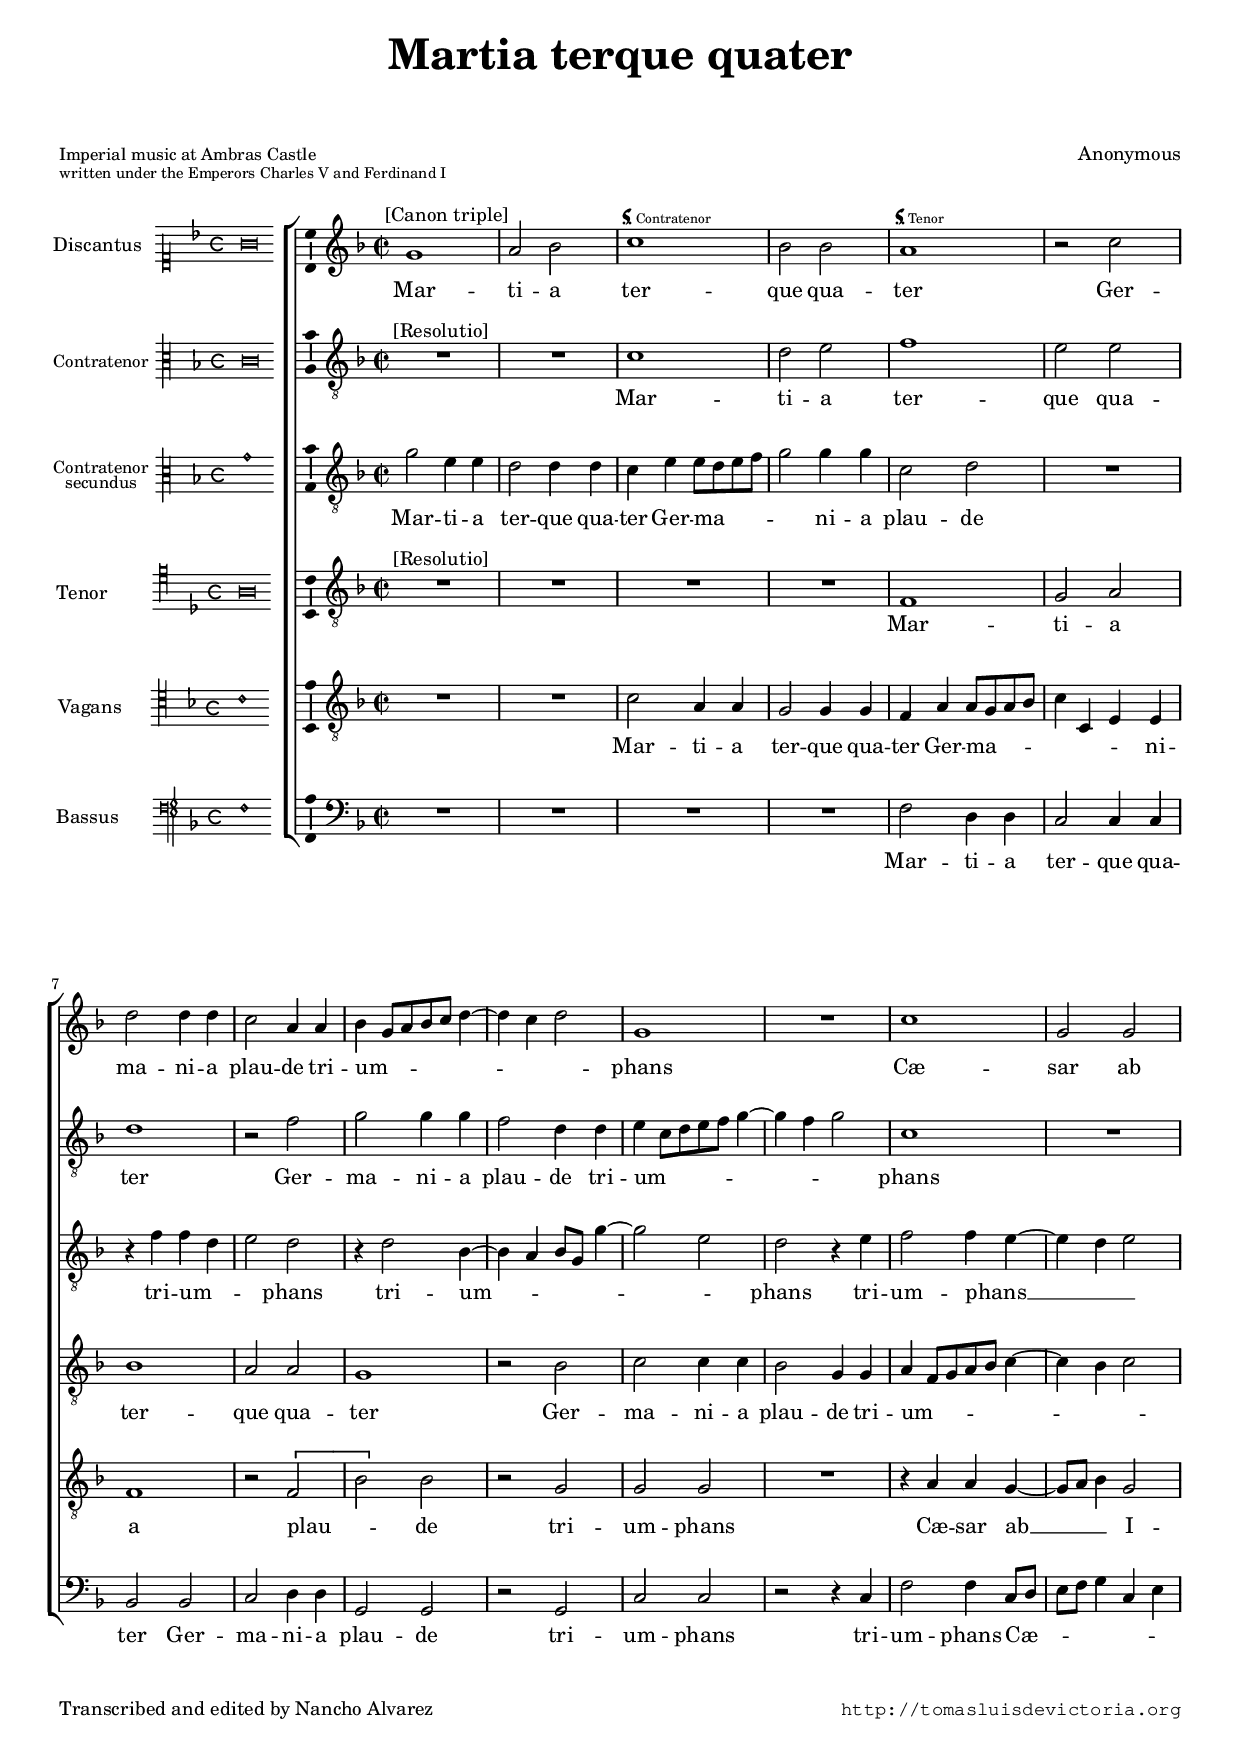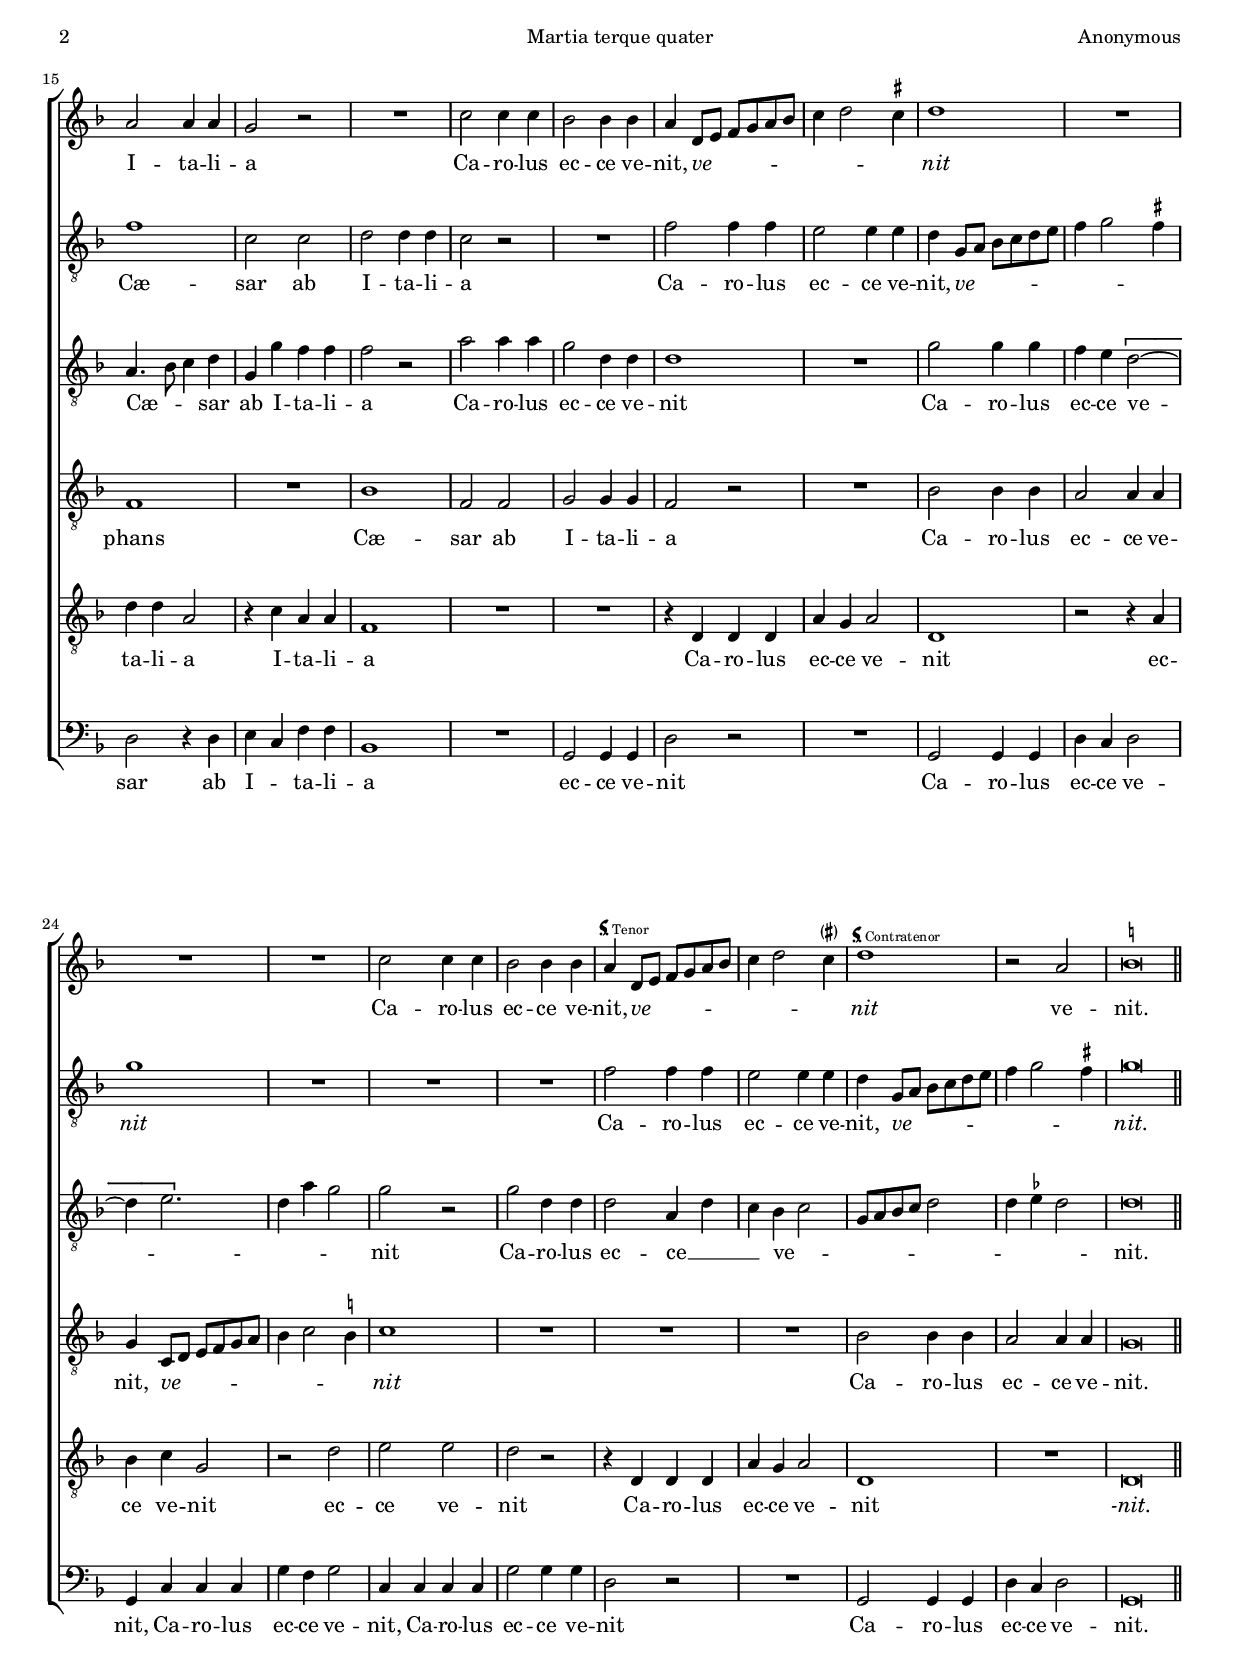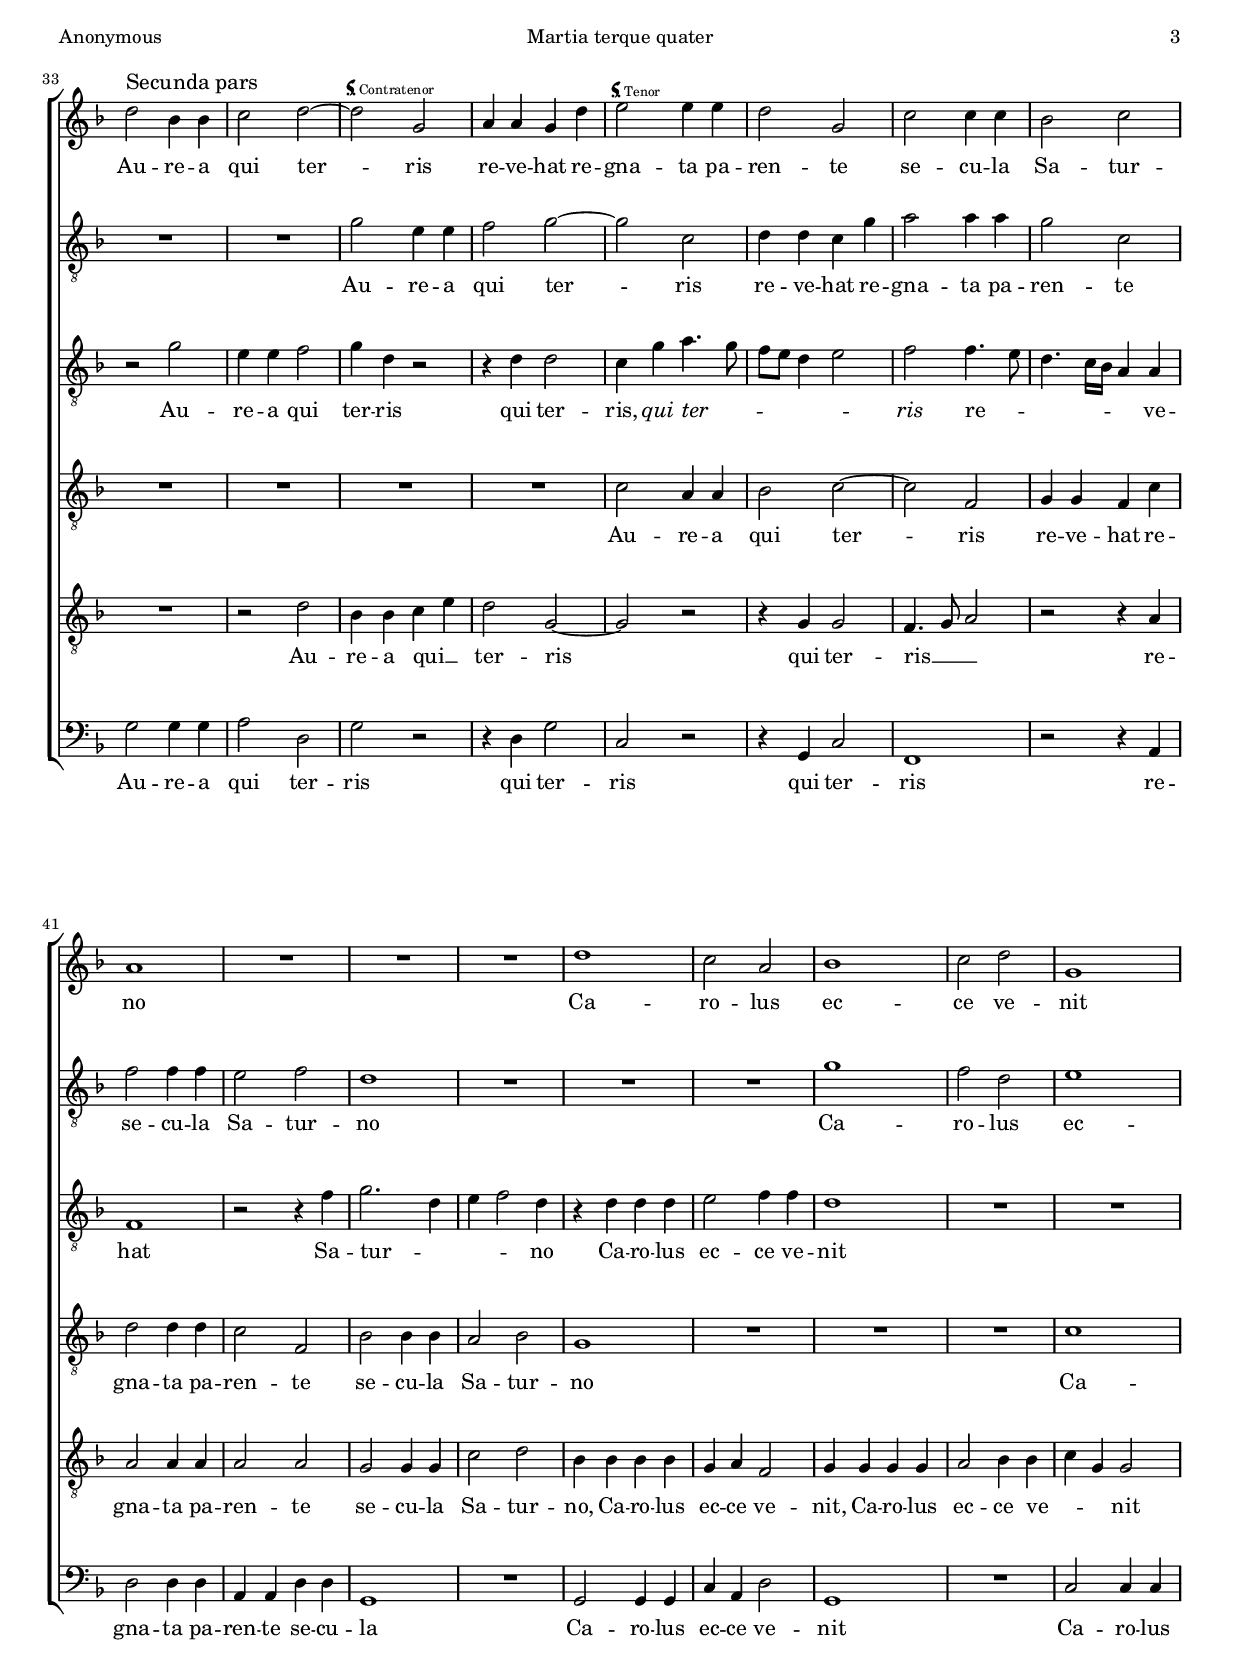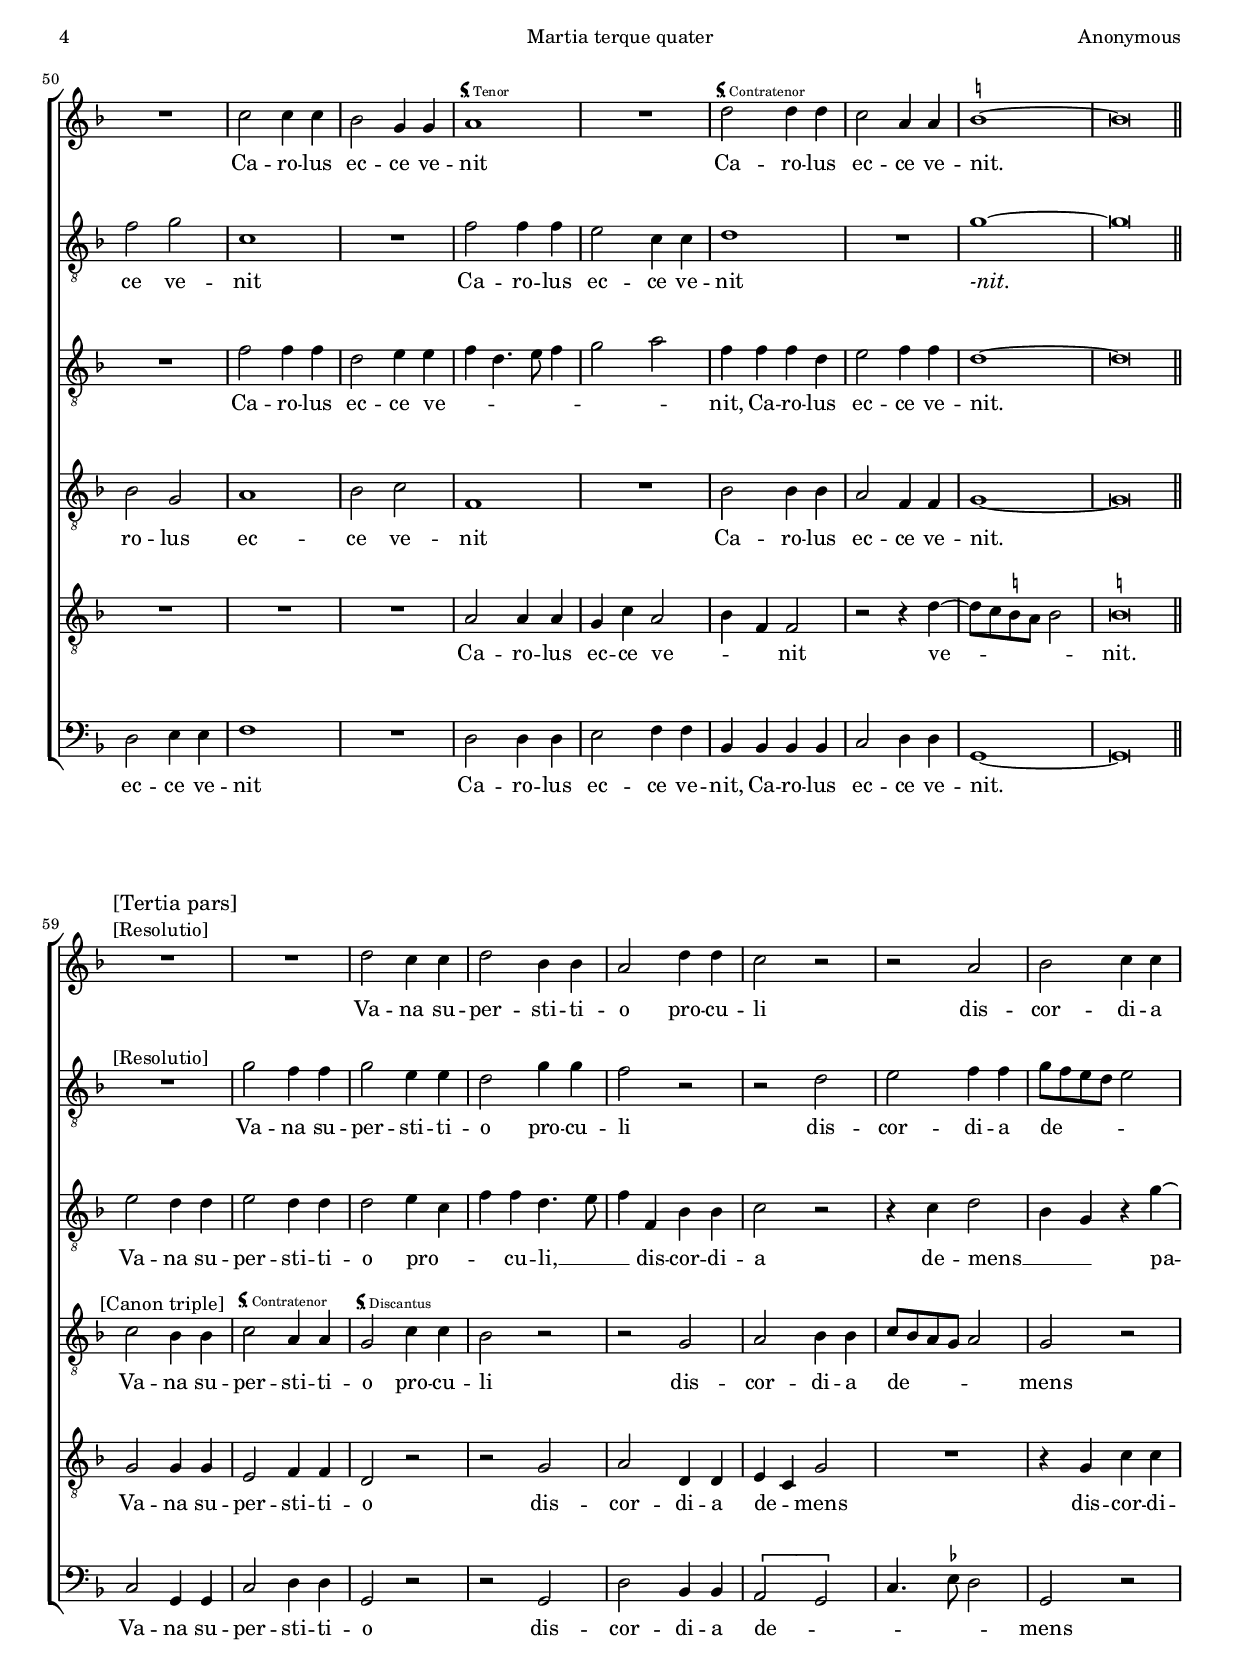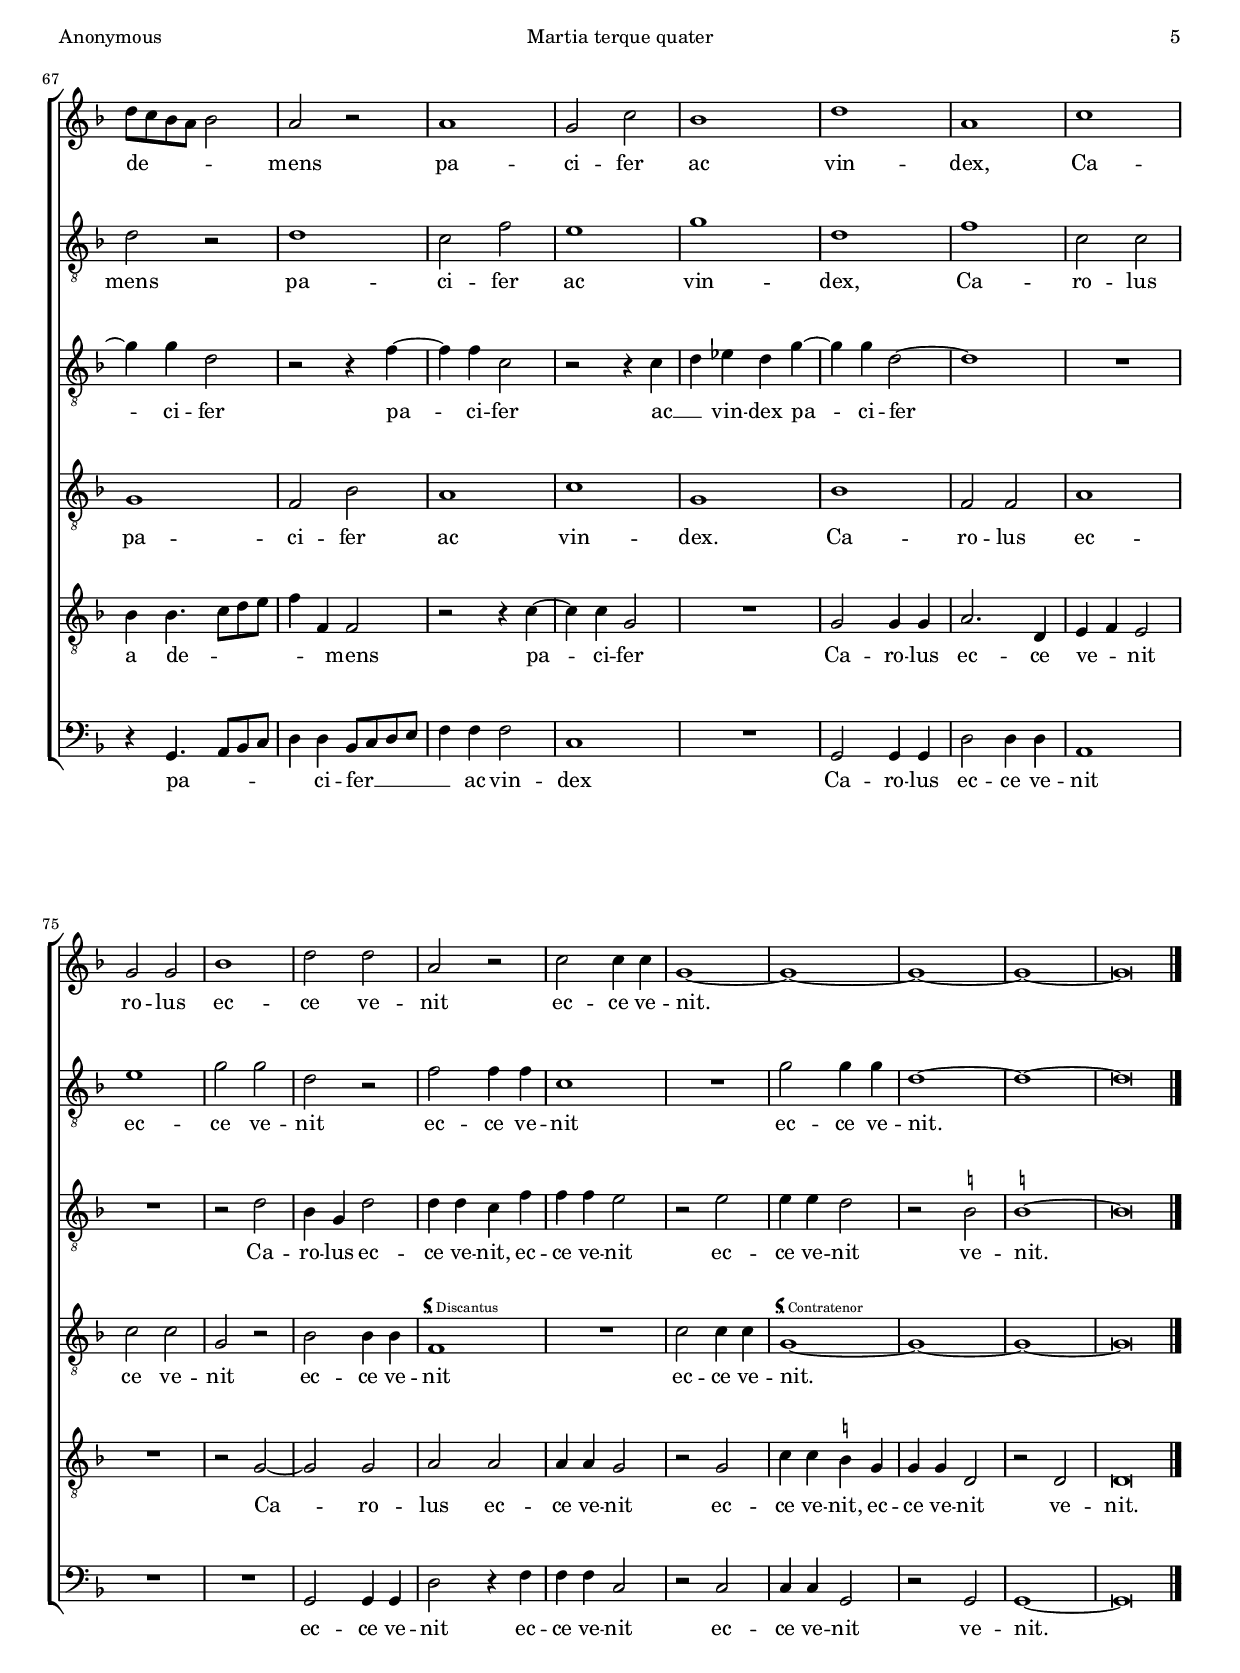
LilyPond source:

\version "2.18.0"

#(set-default-paper-size "a4")
#(set-global-staff-size 16.6)
#(ly:set-option 'point-and-click #f)
%mobile -s13.0 -i3.2

italicas=\override LyricText.font-shape = #'italic
rectas=\override LyricText.font-shape = #'upright
ss=\once \set suggestAccidentals = ##t
incipitwidth = 20
mtempo={\tempo 4 = 100}
mtempob={\tempo 4 = 50}

htitle="Martia terque quater"
hcomposer="Anonymous"

\header {
	title=\markup{\fontsize #3 "Martia terque quater"}
	%subtitle=""
	subsubtitle=\markup{\null \vspace #2 }
	composer="Anonymous" % tal vez de Ludwig Senfl
        pdfauthor=\composer
	%opus="(-)"
	poet=\markup{\smaller \column{"Imperial music at Ambras Castle" \smaller \raise #1 "written under the Emperors Charles V and Ferdinand I"}}
	% Nº de inventario P 5370-5373
	% Original bordado en unas servilletas
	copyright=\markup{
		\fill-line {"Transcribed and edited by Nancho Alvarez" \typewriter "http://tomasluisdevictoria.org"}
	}
%	tagline=""
}

global={\key f \major
        \time 2/2 \skip 1*32 \bar "||" \break
        \skip 1*26 \bar "||" \break
        % Signo de compás 2/2
	\skip 1*26 \bar "|."
}


cantus=\relative c''{
        % Al principio hay unos signos que no sé identificar, parece "C 2"
	\once \override TextScript.X-offset = #-2.5
	s4*0^\markup{"[Canon triple]"}
	g1
	a2 bes
	s4*0^\markup{\fontsize #-3 \line{\musicglyph #"scripts.usignumcongruentiae" "Contratenor"}}
	c1
	bes2 bes
	s4*0^\markup{\fontsize #-3 \line{\musicglyph #"scripts.usignumcongruentiae" "Tenor"}}
	a1
	r2 c
	d2 d4 d
	c2 a4 a
	bes4 g8[ a bes c] d4 ~
	d c d2 % no se ven las plicas
	g,1
	R1 % no se ve bien
	c1
	g2 g
	a2 a4 a % no se ven las plicas
	g2 r
	R1 % no se ve bien
	c2 c4 c
	bes2 bes4 bes
	a4 d,8 e f g a bes
	c4 d2 \ss cis4
	d1
	R1*3
	c2 c4 c
	bes2 bes4 bes
	a4^\markup{\fontsize #-3 \line{\musicglyph #"scripts.usignumcongruentiae" "Tenor"}} d,8 e f g a bes
	c4 d2
	\once \override Staff.AccidentalSuggestion.parenthesized=##t
	 \ss cis4 % aunque hay do natural
	d1^\markup{\fontsize #-3 \line{\musicglyph #"scripts.usignumcongruentiae" "Contratenor"}}
	r2 a
	\ss b\breve*1/2
	\once \override TextScript.padding = #1
	s4*0^\markup{\larger "Secunda pars"}
	d2 bes4 bes 
	c2 d ~
	s4*0^\markup{\fontsize #-3 \line{\musicglyph #"scripts.usignumcongruentiae" "Contratenor"}}
	% el signo va sobre el principio de la nota
	d2 g,
	a4 a g d'
	s4*0^\markup{\fontsize #-3 \line{\musicglyph #"scripts.usignumcongruentiae" "Tenor"}}
	e2 e4 e
	d2 g,
	c2 c4 c
	bes2 c
	a1
	R1*3
	d1
	c2 a
	bes1
	c2 d
	g,1
	R1
	c2 c4 c
	bes2 g4 g
	s4*0^\markup{\fontsize #-3 \line{\musicglyph #"scripts.usignumcongruentiae" "Tenor"}}
	a1
	R1
	s4*0^\markup{\fontsize #-3 \line{\musicglyph #"scripts.usignumcongruentiae" "Contratenor"}}
	d2 d4 d
	c2 a4 a
	\ss b1 ~
	b\breve*1/2 % \ss
	\once \override TextScript.X-offset = #-1.5
	\once \override TextScript.padding = #1
	s4*0^\markup{\column{\larger "[Tertia pars]" "[Resolutio]"}}
	% Cambia a clave de sol
	R1*2
	d2 c4 c
	d2 bes4 bes
	a2 d4 d
	c2 r
	r2 a
	bes2 c4 c
	d8 c bes a bes2
	a r
	a1
	g2 c
	bes1
	d
	a
	c
	g2 g
	bes1
	d2 d
	a r
	c2 c4 c
	g1 ~
	g1 ~
	g ~
	g ~
	g\breve*1/2
	
}

altus=\relative c'{
	\once \override TextScript.X-offset = #-1.5
	s4*0^\markup{"[Resolutio]"}
	R1*2
	c1
	d2 e
	f1
	e2 e
	d1
	r2 f
	g g4 g
	f2 d4 d
	e4 c8[ d e f] g4 ~
	g4 f g2
	c,1 
	R1
	f1
	c2 c
	d2 d4 d
	c2 r
	R1
	f2 f4 f
	e2 e4 e
	d g,8 a bes c d e
	f4 g2 \ss fis4
	g1
	R1*3
	f2 f4 f
	e2 e4 e
	d g,8 a bes c d e
	f4 g2 \ss fis4
	g\breve*1/2
	R1*2
	g2 e4 e
	f2 g ~
	g c,
	d4 d c g'
	a2 a4 a
	g2 c,
	f2 f4 f
	e2 f
	d1
	R1*3
	g1
	f2 d
	e1
	f2 g
	c,1
	R1
	f2 f4 f
	e2 c4 c
	d1
	R1
	g1 ~
	g\breve*1/2
	\once \override TextScript.X-offset = #-1.5
	s4*0^\markup{"[Resolutio]"}
	% Cambia a clave de do en segunda
	R1
	g2 f4 f
	g2 e4 e 
	d2 g4 g
	f2 r
	r d
	e2 f4 f 
	g8 f e d e2
	d2 r
	d1
	c2 f e1
	g1
	d
	f
	c2 c
	e1
	g2 g
	d2 r
	f2 f4 f
	c1
	R1
	g'2 g4 g
	d1 ~
	d ~
	d\breve*1/2
}

altusdos=\relative c''{
	g2 e4 e
	d2 d4 d
	c4 e e8 d e f
	g2 g4 g
	c,2 d
	R1
	r4 f f d4 % no hay plica en re
	e2 d2 
	r4 d2 bes4 ~
	bes4 a4 bes8 g g'4 ~
	g	2 e2 % no hay ningún puntillo
	d r4 e % no se ve el silencio
	f2 f4 e ~ % no se ven bien las plicas
	e4 d4 e2
	a,4. bes8 c4 d
	g, g' f f
	f2 r
	a2 a4 a
	g2 d4 d
	d1
	R1
	g2 g4 g
	f4 e \[d2 ~
	d4 e2.\]
	d4 a' g2
	g r
	g2 d4 d
	d2 a4 d
	c bes c2
	g8 a bes c d2
	d4 \ss ees d2
	d\breve*1/2 % parece corregido
	r2 g
	e4 e f2
	g4 d r2
	r4 d d2
	c4 g' a4. g8
	f e d4 e2
	f2 f4. e8
	d4. c16 bes a4 a
	f1
	r2 r4 f'
	g2. d4
	e4 f2 d4
	r4 d d d
	e2 f4 f
	d1 
	R1*3
	f2 f4 f
	d2 e4 e
	f4 d4. e8 f4 
	g2 a
	f4 f f d
	e2 f4 f
	d1 ~
	d\breve*1/2
	e2 d4 d
	e2 d4 d
	d2 e4 c
	f4 f d4. e8
	f4 f, bes bes 
	c2 r
	r4 c d2
	bes4 g4 r g'4 ~
	g4 g d2
	r2 r4 f ~
	f f c2
	r2 r4 c
	d4 ees d g ~
	g4 g d2 ~
	d1
	R1*2
	r2 d
	bes4 g d'2
	d4 d c f
	f4 f e2
	r2 e
	e4 e d2
	r2 \ss b
	\ss b1 ~
	b\breve*1/2 \ss
}

tenor=\relative c{
	\once \override TextScript.X-offset = #-1.5
	s4*0^\markup{"[Resolutio]"}
	R1*4
	f1
	g2 a
	bes1
	a2 a
	g1
	r2 bes
	c2 c4 c
	bes2 g4 g
	a4 f8[ g a bes] c4 ~
	c bes c2
	f,1
	R1
	bes1
	f2 f
	g2 g4 g
	f2 r
	R1
	bes2 bes4 bes
	a2 a4 a
	g4 c,8 d e f g a
	bes4 c2 \ss b4 
	c1
	R1*3
	bes2 bes4 bes
	a2 a4 a
	g\breve*1/2
	R1*4
	c2 a4 a
	bes2 c ~
	c f,
	g4 g f c'
	d2 d4 d
	c2 f,
	bes2 bes4 bes
	a2 bes
	g1
	R1*3
	c1
	bes2 g
	a1 bes2 c
	f,1
	R1
	bes2 bes4 bes
	a2 f4 f
	g1 ~
	g\breve*1/2
	\once \override TextScript.X-offset = #-3
	s4*0^\markup{"[Canon triple]"}
	% Cambia a do en cuarta
	c2 bes4 bes
	\override TextScript.padding = #1
	s4*0^\markup{\fontsize #-3 \line{\musicglyph #"scripts.usignumcongruentiae" "Contratenor"}}
	c2 a4 a
	s4*0^\markup{\fontsize #-3 \line{\musicglyph #"scripts.usignumcongruentiae" "Discantus"}}
	g2 c4 c
	bes2 r
	r2 g
	a bes4 bes
	c8 bes a g a2
	g r
	g1
	f2 bes
	a1
	c
	g1
	bes
	f2 f
	a1
	c2 c 
	g2 r
	bes2 bes4 bes
	\override TextScript.padding = #.5
	s4*0^\markup{\fontsize #-3 \line{\musicglyph #"scripts.usignumcongruentiae" "Discantus"}}
	f1
	R1
	c'2 c4 c
	s4*0^\markup{\fontsize #-3 \line{\musicglyph #"scripts.usignumcongruentiae" "Contratenor"}}
	g1 ~
	g ~
	g ~
	g\breve*1/2
}

tenordos=\relative c'{
	R1*2
	c2 a4 a
	g2 g4 g
	f4 a a8 g a bes
	c4 c, e e
	f1
	r2 \[f
	bes\] bes
	r g
	g2 g
	R1
	r4 a a g4 ~
	g8 a bes4 g2 % no se ven las plicas
	d'4 d a2
	r4 c a a
	f1 
	R1*2
	r4 d d d
	a' g a2
	d,1
	r2 r4 a'
	bes c g2
	r2 d'
	e e
	d2 r
	r4 d, d d
	a' g a2
	d,1
	R1
	d\breve*1/2
	R1
	r2 d'
	bes4 bes c e
	d2 g, ~
	g r 
	r4 g g2
	f4. g8 a2
	r2 r4 a
	a2 a4 a % no se ven las plicas
	a2 a2
	g2 g4 g
	c2 d
	bes4 bes bes bes g a f2
	g4 g g g
	a2 bes4 bes
	c4 g g2 
	R1*3
	a2 a4 a
	g c a2
	bes4 f f2
	r2 r4 d' ~
	d8 c \ss b a b2
	\ss b\breve*1/2
	g2 g4 g
	e2 f4 f
	d2 r
	r g
	a2 d,4 d
	e c g'2
	R1
	r4 g c c
	bes4 bes4. c8 d e
	f4 f, f2
	r2 r4 c' ~
	c c g2
	R1
	g2 g4 g
	a2. d,4
	e4 f e2
	R1
	r2 g ~
	g g
	a a
	a4 a g2
	r2 g
	c4 c \ss b g
	g4 g d2
	r2 d
	d\breve*1/2
}

bassus=\relative c{
	R1*4
	f2 d4 d
	c2 c4 c
	bes2 bes
	c d4 d
	g,2 g
	r g
	c2 c
	r2 r4 c
	f2 f4 c8 d
	e f g4 c, e
	d2 r4 d
	e c f f
	bes,1
	R1
	g2 g4 g 
	d'2 r
	R1 % no se ve bien
	g,2 g4 g
	d'4 c4 d2 % no se ve la plica del d'4
	g,4 c c c
	g'4 f g2
	c,4 c c c
	g'2 g4 g
	d2 r
	R1
	g,2 g4 g
	d' c d2
	g,\breve*1/2
	g'2 g4 g
	a2 d,
	g2 r
	r4 d g2
	c,2 r 
	r4 g c2
	f,1
	r2 r4 a
	d2 d4 d
	a a d d
	g,1
	R1
	g2 g4 g 
	c a d2
	g,1
	R1
	c2 c4 c
	d2 e4 e
	f1 
	R1
	d2 d4 d
	e2 f4 f
	bes,4 bes bes bes
	c2 d4 d
	g,1 ~
	g\breve*1/2
	c2 g4 g
	c2 d4 d
	g,2 r
	r g
	d'2 bes4 bes
	\[a2 g\]
	c4. \ss ees8 d2 % aunque suena mi natural 
	g,2 r
	r4 g4. a8 bes c
	d4 d bes8 c d e
	f4 f f2
	c1
	R1
	g2 g4 g
	d'2 d4 d % no se ve la plica del último re
	a1
	R1*2
	g2 g4 g 
	d'2 r4 f
	f4 f c2 
	r2 c
	c4 c g2
	r2 g
	g1 ~
	g\breve*1/2
}

textocantus=\lyricmode{
Mar -- ti -- a ter -- que qua -- ter
Ger -- ma -- ni -- a plau -- de 
tri -- um -- _ _ _ _ _ _ _ phans
Cæ -- sar ab I -- ta -- li -- a
Ca -- ro -- lus ec -- ce ve -- nit,
\italicas
ve -- _ _ _ _ _ _ _ _ nit
\rectas
Ca -- ro -- lus ec -- ce ve -- nit,
\italicas
ve -- _ _ _ _ _ _ _ _ nit
\rectas
ve -- nit.
Au -- re -- a qui ter -- ris re -- ve -- hat
re -- gna -- ta pa -- ren -- te
se -- cu -- la Sa -- tur -- no
Ca -- ro -- lus ec -- ce ve -- nit
Ca -- ro -- lus ec -- ce ve -- nit
Ca -- ro -- lus ec -- ce ve -- nit.
Va -- na su -- per -- sti -- ti -- o
pro -- cu -- li
dis -- cor -- di -- a de -- _ _ _ _ mens
pa -- ci -- fer ac vin -- dex,
Ca -- ro -- lus ec -- ce ve -- nit
ec -- ce ve -- nit.
}

textoaltus=\lyricmode{
Mar -- ti -- a ter -- que qua -- ter
Ger -- ma -- ni -- a plau -- de 
tri -- um -- _ _ _ _ _ _ _ phans
Cæ -- sar ab I -- ta -- li -- a 
Ca -- ro -- lus ec -- ce ve -- nit,
\italicas
ve -- _ _ _ _ _ _ _ _ nit
\rectas
Ca -- ro -- lus ec -- ce ve -- nit,
\italicas
ve -- _ _ _ _ _ _ _ _ nit.
\rectas
Au -- re -- a qui ter -- ris re -- ve -- hat 
re -- gna -- ta pa -- ren -- te
se -- cu -- la Sa -- tur -- no
Ca -- ro -- lus ec -- ce ve -- nit
Ca -- ro -- lus ec -- ce ve -- nit
\italicas
-nit.
\rectas
Va -- na su -- per -- sti -- ti -- o pro -- cu -- li
dis -- cor -- di -- a de -- _ _ _ _ mens
pa -- ci -- fer ac vin -- dex,
Ca -- ro -- lus ec -- ce ve -- nit
ec -- ce ve -- nit
ec -- ce ve -- nit.
}

textoaltusdos=\lyricmode{
Mar -- ti -- a ter -- que qua -- ter
Ger -- ma -- _ _ _ _ ni -- a plau -- de
tri -- um -- _ _ phans
tri -- um -- _ _ _ _ _ phans
tri -- um -- phans __ _ _ _ 
Cæ -- _ _ sar ab I -- ta -- li -- a
Ca -- ro -- lus ec -- ce ve -- nit
Ca -- ro -- lus ec -- ce
ve -- _ _ _ _ nit
Ca -- ro -- lus ec -- ce __ _ _ ve -- _ _ _ _ _ _ _ _ _ nit.
Au -- re -- a qui ter -- ris
qui ter -- ris,
\italicas
qui ter -- _ _ _ _ _ ris
\rectas
re -- _ _ _ _ _ ve -- hat
Sa -- tur -- _ _ _ no 
Ca -- ro -- lus ec -- ce ve -- nit
Ca -- ro -- lus ec -- ce ve -- _ _ _ _ _ _ nit,
Ca -- ro -- lus ec -- ce ve -- nit.
Va -- na su -- per -- sti -- ti -- o
pro -- _ _ cu -- li, __ _ _
dis -- cor -- di -- a
de -- mens __ _ _ pa -- ci -- fer
pa -- ci -- fer
ac __ _ vin -- dex pa -- ci -- fer 
Ca -- ro -- lus ec -- ce ve -- nit,
ec -- ce ve -- nit
ec -- ce ve -- nit
ve -- nit.
}

textotenor=\lyricmode{
Mar -- ti -- a ter -- que qua -- ter
Ger -- ma -- ni -- a plau -- de 
tri -- um -- _ _ _ _ _ _ _ phans
Cæ -- sar ab I -- ta -- li -- a
Ca -- ro -- lus ec -- ce ve -- nit,
\italicas
ve -- _ _ _ _ _ _ _ _ nit
\rectas
Ca -- ro -- lus ec -- ce ve -- nit.
Au -- re -- a qui ter -- ris 
re -- ve -- hat re -- gna -- ta pa -- ren -- te
se -- cu -- la Sa -- tur -- no
Ca -- ro -- lus ec -- ce ve -- nit
Ca -- ro -- lus ec -- ce ve -- nit.
Va -- na su -- per -- sti -- ti -- o
pro -- cu -- li
dis -- cor -- di -- a de -- _ _ _ _ mens
pa -- ci -- fer ac vin -- dex. 
Ca -- ro -- lus ec -- ce ve -- nit
ec -- ce ve -- nit
ec -- ce ve -- nit.
}

textotenordos=\lyricmode{
Mar -- ti -- a ter -- que qua -- ter
Ger -- ma -- _ _ _ _ _ _ ni -- a
plau -- _ de
tri -- um -- phans
Cæ -- sar ab __ _ _ I -- ta -- li -- a
I -- ta -- li -- a
Ca -- ro -- lus ec -- ce ve -- nit
ec -- ce ve -- nit
ec -- ce ve -- nit
Ca -- ro -- lus ec -- ce ve -- nit
\italicas
-nit.
\rectas
Au -- re -- a qui __ _ ter -- ris
qui ter -- ris __ _ _ 
re -- gna -- ta pa -- ren -- te
se -- cu -- la
Sa -- tur -- no,
Ca -- ro -- lus ec -- ce ve -- nit,
Ca -- ro -- lus ec -- ce ve -- _ _ nit
Ca -- ro -- lus ec -- ce ve -- _ _ nit
ve -- _ _ _ _ nit.
Va -- na su -- per -- sti -- ti -- o
dis -- cor -- di -- a de -- _ mens
dis -- cor -- di -- a de -- _ _ _ _ _ mens
pa -- ci -- fer 
Ca -- ro -- lus ec -- ce ve -- _ nit
Ca -- ro -- lus ec -- ce ve -- nit
ec -- ce ve -- nit,
ec -- ce ve -- nit
ve -- nit.
}

textobassus=\lyricmode{
Mar -- ti -- a ter -- que qua -- ter
Ger -- ma -- ni -- a plau -- de
tri -- um -- phans
tri -- um -- phans 
Cæ -- _ _ _ _ _ _ sar ab I -- _ ta -- li -- a
ec -- ce ve -- nit
Ca -- ro -- lus ec -- ce ve -- nit,
Ca -- ro -- lus ec -- ce ve -- nit,
Ca -- ro -- lus ec -- ce ve -- nit
Ca -- ro -- lus ec -- ce ve -- nit.
Au -- re -- a qui ter -- ris
qui ter -- ris
qui ter -- ris
re -- gna -- ta pa -- ren -- te se -- cu -- la
Ca -- ro -- lus ec -- ce ve -- nit
Ca -- ro -- lus ec -- ce ve -- nit
Ca -- ro -- lus ec -- ce ve -- nit,
Ca -- ro -- lus ec -- ce ve -- nit.
Va -- na su -- per -- sti -- ti -- o
dis -- cor -- di -- a de -- _ _ _ _ mens
pa -- _ _ _ _ ci -- fer __ _ _ _ _ 
ac vin -- dex
Ca -- ro -- lus ec -- ce ve -- nit
ec -- ce ve -- nit
ec -- ce ve -- nit 
ec -- ce ve -- nit
ve -- nit.
}


incipitcantus=\markup{
	\score{
		{ 
		\set Staff.instrumentName="Discantus  "
		\override NoteHead.style = #'neomensural
		\override Staff.TimeSignature.style = #'neomensural
		\cadenzaOn 
		\clef "petrucci-c1"
		\key f \major
		\time 4/4
                g'\breve
		} 

	\layout { line-width=\incipitwidth indent = 0 }
	}
}

incipitaltus=\markup{
	\score{
		{ 
		\set Staff.instrumentName=\markup{\smaller "Contratenor "}
		\override NoteHead.style = #'neomensural 
		\override Staff.TimeSignature.style = #'neomensural
		\cadenzaOn 
		\clef "petrucci-c3"
		\key f \major
		\time 4/4
                c'\breve
		} 
	\layout { line-width=\incipitwidth indent = 0 }
	}
}

incipitaltusdos=\markup{
	\score{
		{ 
		\set Staff.instrumentName=\markup{\smaller \center-column{"Contratenor " \raise #1 "secundus "}}
		\override NoteHead.style = #'neomensural 
		\override Staff.TimeSignature.style = #'neomensural
		\cadenzaOn 
		\clef "petrucci-c3"
		\key f \major
		\time 4/4
                g'1*2
		} 
	\layout { line-width=\incipitwidth indent = 0 }
	}
}


incipittenor=\markup{
	\score{
		{ 
		\set Staff.instrumentName="Tenor        "
		\override NoteHead.style = #'neomensural 
		\override Staff.TimeSignature.style = #'neomensural
		\cadenzaOn 
		\clef "petrucci-c5"
		\key f \major
		\time 4/4
                f\breve
		} 
	\layout { line-width=\incipitwidth indent=0 }
	}
}

incipittenordos=\markup{
	\score{
		{ 
		\set Staff.instrumentName="Vagans     "
		\override NoteHead.style = #'neomensural 
		\override Staff.TimeSignature.style = #'neomensural
		\cadenzaOn 
		\clef "petrucci-c4"
		\key f \major
		\time 4/4
                c'1*2
		} 
	\layout { line-width=\incipitwidth indent=0 }
	}
}

incipitbassus=\markup{
	\score{
		{ 
		\set Staff.instrumentName="Bassus      "
		\override NoteHead.style = #'neomensural
		\override Staff.TimeSignature.style = #'neomensural
		\cadenzaOn 
		\clef "petrucci-f4"
		\key f \major
		\time 4/4
                f1*2
		} 
	\layout { line-width=\incipitwidth indent = 0 }
	}
}

%\layout {
%       \context {\Voice
%               \remove Ligature_bracket_engraver
%               \consists Mensural_ligature_engraver
%       }
%       line-width=\incipitwidth
%       indent = 0
%}

\score {\transpose c' c'{
\new ChoirStaff<<

	\new Staff <<\global
	\new Voice="v1" {
		\set Staff.instrumentName=\incipitcantus
		\clef "treble"
		\cantus }
	\new Lyrics \lyricsto "v1" {\textocantus }
	>>

	\new Staff <<\global
	\new Voice="v2" {
		\set Staff.instrumentName=\incipitaltus
		\clef "G_8"
		\altus }
	\new Lyrics \lyricsto "v2" {\textoaltus }
	>>
	
	\new Staff <<\global
	\new Voice="v5" {
		\set Staff.instrumentName=\incipitaltusdos
		\clef "G_8"
		\altusdos }
	\new Lyrics \lyricsto "v5" {\textoaltusdos }
	>>
	
	\new Staff <<\global
	\new Voice="v3" {
		\set Staff.instrumentName=\incipittenor
		\clef "G_8"
		\tenor }
	\new Lyrics \lyricsto "v3" {\textotenor }
	>>

        \new Staff <<\global
	\new Voice="v6" {
		\set Staff.instrumentName=\incipittenordos
		\clef "G_8"
		\tenordos }
	\new Lyrics \lyricsto "v6" {\textotenordos }
	>>

	\new Staff <<\global
	\new Voice="v4" {
		\set Staff.instrumentName=\incipitbassus
		\clef "bass"
		\bassus }
	\new Lyrics \lyricsto "v4" {\textobassus }
	>>
	
>>

	} % transpose

\layout{ 
	\context {\Lyrics 
		\override VerticalAxisGroup.staff-affinity = #UP
		\override VerticalAxisGroup.nonstaff-relatedstaff-spacing =
			#'((basic-distance . 0) (minimum-distance . 0) (padding . 1))
		\override LyricText.font-size = #1.2
		\override LyricHyphen.minimum-distance = #0.5
	}
	\context {\Score 
		tempoHideNote = ##t
		\override BarNumber.padding = #2 
	}
	\context {\Voice 
		%melismaBusyProperties = #'()
		%autoBeaming = ##f
	}
	\context {\Staff 
                %\RemoveEmptyStaves
                %\override VerticalAxisGroup.remove-first = ##t
		\override VerticalAxisGroup.staff-staff-spacing =
			#'((basic-distance . 11) (minimum-distance . 0) (padding . 1))
		\consists Ambitus_engraver 
		\override LigatureBracket.padding = #1
	}
}

%\midi { \mtempo }

}


\paper{
	evenHeaderMarkup=\markup  \fill-line { \fromproperty #'page:page-number-string \htitle \hcomposer }
	oddHeaderMarkup= \markup  \fill-line { \on-the-fly #not-first-page \hcomposer \on-the-fly #not-first-page \htitle \on-the-fly #not-first-page \fromproperty #'page:page-number-string }
	%system-count=20
	%page-count = 8
	ragged-last-bottom = ##f
	indent=4.0\cm
	system-system-spacing =
	#'((basic-distance . 20) (minimum-distance . 0) (padding . 5))
	top-system-spacing = % header
	#'((basic-distance . 8) (minimum-distance . 0) (padding . 0))
	last-bottom-spacing = % footer
	#'((basic-distance . 12) (minimum-distance . 0) (padding . 0))
	markup-system-spacing.padding = #3.0
}
